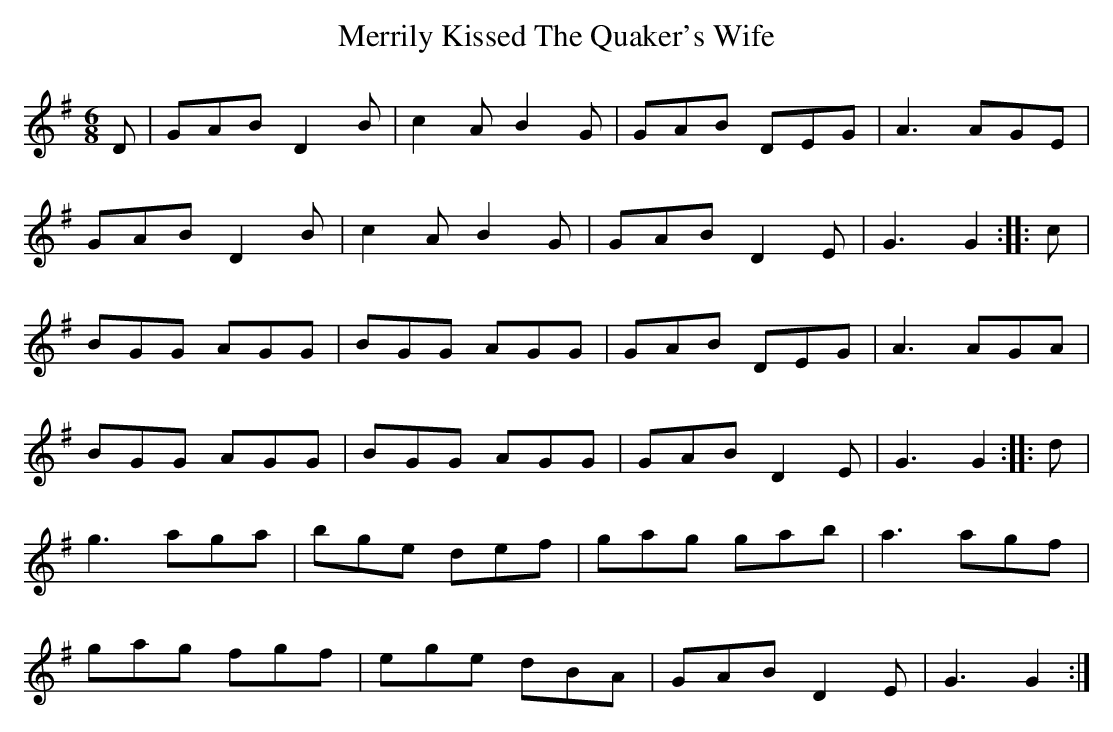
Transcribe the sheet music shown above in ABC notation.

X:1
T:Merrily Kissed The Quaker's Wife
M:6/8
L:1/8
K:G
D | GAB D2 B | c2 A B2 G | GAB DEG | A3 AGE |
GAB D2 B | c2 A B2 G | GAB D2 E | G3 G2 :: c |
BGG AGG | BGG AGG | GAB DEG | A3 AGA |
BGG AGG | BGG AGG | GAB D2 E | G3 G2 :: d |
g3 aga | bge def | gag gab | a3 agf |
gag fgf | ege dBA | GAB D2 E | G3 G2 :|
